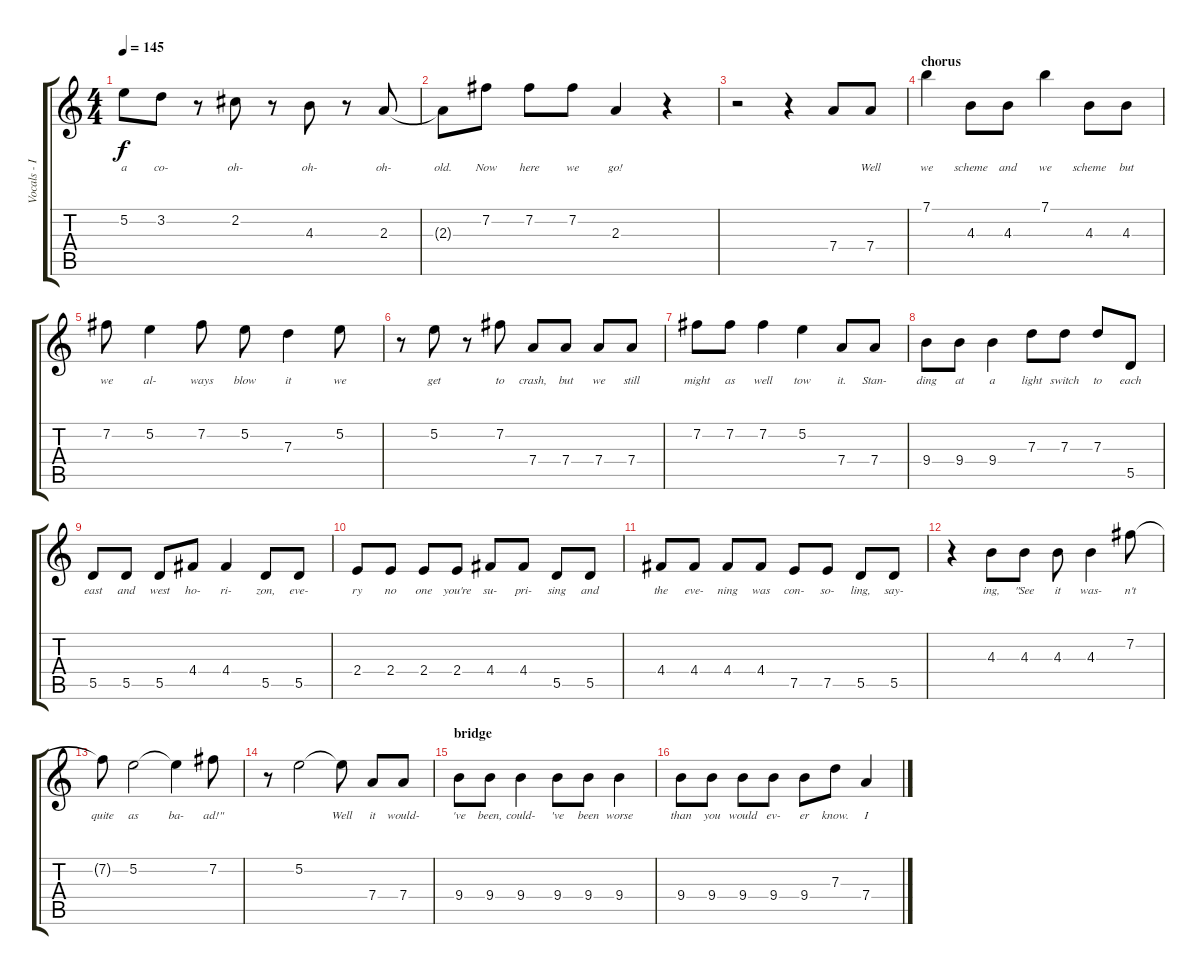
\track ("Vocals - Isaac Brock" "Vocals - I") {instrument electricguitarjazz}
\staff {score tabs}
\tuning (E4 B3 G3 D3 A2 E2) {hide}
\ts (4 4)
\tempo 145
\clef g2
\ks c
5.2.8{lyrics (0 "a") lyrics (1 "") lyrics (2 "") lyrics (3 "") lyrics (4 "") dy f} 3.2.8{lyrics (0 "co-") lyrics (1 "") lyrics (2 "") lyrics (3 "") lyrics (4 "")} r.8 2.2.8{lyrics (0 "oh-") lyrics (1 "") lyrics (2 "") lyrics (3 "") lyrics (4 "")} r.8 4.3.8{lyrics (0 "oh-") lyrics (1 "") lyrics (2 "") lyrics (3 "") lyrics (4 "")} r.8 2.3.8{lyrics (0 "oh-") lyrics (1 "") lyrics (2 "") lyrics (3 "") lyrics (4 "")} |
2.3{t}.8{lyrics (0 "old.") lyrics (1 "") lyrics (2 "") lyrics (3 "") lyrics (4 "")} 7.2.8{lyrics (0 "Now") lyrics (1 "") lyrics (2 "") lyrics (3 "") lyrics (4 "")} 7.2.8{lyrics (0 "here") lyrics (1 "") lyrics (2 "") lyrics (3 "") lyrics (4 "")} 7.2.8{lyrics (0 "we") lyrics (1 "") lyrics (2 "") lyrics (3 "") lyrics (4 "")} 2.3.4{lyrics (0 "go!") lyrics (1 "") lyrics (2 "") lyrics (3 "") lyrics (4 "")} r.4 |
r.2 r.4 7.4.8{lyrics (0 "") lyrics (1 "") lyrics (2 "") lyrics (3 "") lyrics (4 "")} 7.4.8{lyrics (0 "Well") lyrics (1 "") lyrics (2 "") lyrics (3 "") lyrics (4 "")} |
\section ("" "chorus")
7.1.4{lyrics (0 "we") lyrics (1 "") lyrics (2 "") lyrics (3 "") lyrics (4 "")} 4.3.8{lyrics (0 "scheme") lyrics (1 "") lyrics (2 "") lyrics (3 "") lyrics (4 "")} 4.3.8{lyrics (0 "and") lyrics (1 "") lyrics (2 "") lyrics (3 "") lyrics (4 "")} 7.1.4{lyrics (0 "we") lyrics (1 "") lyrics (2 "") lyrics (3 "") lyrics (4 "")} 4.3.8{lyrics (0 "scheme") lyrics (1 "") lyrics (2 "") lyrics (3 "") lyrics (4 "")} 4.3.8{lyrics (0 "but") lyrics (1 "") lyrics (2 "") lyrics (3 "") lyrics (4 "")} |
7.2.8{lyrics (0 "we") lyrics (1 "") lyrics (2 "") lyrics (3 "") lyrics (4 "")} 5.2.4{lyrics (0 "al-") lyrics (1 "") lyrics (2 "") lyrics (3 "") lyrics (4 "")} 7.2.8{lyrics (0 "ways") lyrics (1 "") lyrics (2 "") lyrics (3 "") lyrics (4 "")} 5.2.8{lyrics (0 "blow") lyrics (1 "") lyrics (2 "") lyrics (3 "") lyrics (4 "")} 7.3.4{lyrics (0 "it") lyrics (1 "") lyrics (2 "") lyrics (3 "") lyrics (4 "")} 5.2.8{lyrics (0 "we") lyrics (1 "") lyrics (2 "") lyrics (3 "") lyrics (4 "")} |
r.8 5.2.8{lyrics (0 "get") lyrics (1 "") lyrics (2 "") lyrics (3 "") lyrics (4 "")} r.8 7.2.8{lyrics (0 "to") lyrics (1 "") lyrics (2 "") lyrics (3 "") lyrics (4 "")} 7.4.8{lyrics (0 "crash,") lyrics (1 "") lyrics (2 "") lyrics (3 "") lyrics (4 "")} 7.4.8{lyrics (0 "but") lyrics (1 "") lyrics (2 "") lyrics (3 "") lyrics (4 "")} 7.4.8{lyrics (0 "we") lyrics (1 "") lyrics (2 "") lyrics (3 "") lyrics (4 "")} 7.4.8{lyrics (0 "still") lyrics (1 "") lyrics (2 "") lyrics (3 "") lyrics (4 "")} |
7.2.8{lyrics (0 "might") lyrics (1 "") lyrics (2 "") lyrics (3 "") lyrics (4 "")} 7.2.8{lyrics (0 "as") lyrics (1 "") lyrics (2 "") lyrics (3 "") lyrics (4 "")} 7.2.4{lyrics (0 "well") lyrics (1 "") lyrics (2 "") lyrics (3 "") lyrics (4 "")} 5.2.4{lyrics (0 "tow") lyrics (1 "") lyrics (2 "") lyrics (3 "") lyrics (4 "")} 7.4.8{lyrics (0 "it.") lyrics (1 "") lyrics (2 "") lyrics (3 "") lyrics (4 "")} 7.4.8{lyrics (0 "Stan-") lyrics (1 "") lyrics (2 "") lyrics (3 "") lyrics (4 "")} |
9.4.8{lyrics (0 "ding") lyrics (1 "") lyrics (2 "") lyrics (3 "") lyrics (4 "")} 9.4.8{lyrics (0 "at") lyrics (1 "") lyrics (2 "") lyrics (3 "") lyrics (4 "")} 9.4.4{lyrics (0 "a") lyrics (1 "") lyrics (2 "") lyrics (3 "") lyrics (4 "")} 7.3.8{lyrics (0 "light") lyrics (1 "") lyrics (2 "") lyrics (3 "") lyrics (4 "")} 7.3.8{lyrics (0 "switch") lyrics (1 "") lyrics (2 "") lyrics (3 "") lyrics (4 "")} 7.3.8{lyrics (0 "to") lyrics (1 "") lyrics (2 "") lyrics (3 "") lyrics (4 "")} 5.5.8{lyrics (0 "each") lyrics (1 "") lyrics (2 "") lyrics (3 "") lyrics (4 "")} |
5.5.8{lyrics (0 "east") lyrics (1 "") lyrics (2 "") lyrics (3 "") lyrics (4 "")} 5.5.8{lyrics (0 "and") lyrics (1 "") lyrics (2 "") lyrics (3 "") lyrics (4 "")} 5.5.8{lyrics (0 "west") lyrics (1 "") lyrics (2 "") lyrics (3 "") lyrics (4 "")} 4.4.8{lyrics (0 "ho-") lyrics (1 "") lyrics (2 "") lyrics (3 "") lyrics (4 "")} 4.4.4{lyrics (0 "ri-") lyrics (1 "") lyrics (2 "") lyrics (3 "") lyrics (4 "")} 5.5.8{lyrics (0 "zon,") lyrics (1 "") lyrics (2 "") lyrics (3 "") lyrics (4 "")} 5.5.8{lyrics (0 "eve-") lyrics (1 "") lyrics (2 "") lyrics (3 "") lyrics (4 "")} |
2.4.8{lyrics (0 "ry") lyrics (1 "") lyrics (2 "") lyrics (3 "") lyrics (4 "")} 2.4.8{lyrics (0 "no") lyrics (1 "") lyrics (2 "") lyrics (3 "") lyrics (4 "")} 2.4.8{lyrics (0 "one") lyrics (1 "") lyrics (2 "") lyrics (3 "") lyrics (4 "")} 2.4.8{lyrics (0 "you're") lyrics (1 "") lyrics (2 "") lyrics (3 "") lyrics (4 "")} 4.4.8{lyrics (0 "su-") lyrics (1 "") lyrics (2 "") lyrics (3 "") lyrics (4 "")} 4.4.8{lyrics (0 "pri-") lyrics (1 "") lyrics (2 "") lyrics (3 "") lyrics (4 "")} 5.5.8{lyrics (0 "sing") lyrics (1 "") lyrics (2 "") lyrics (3 "") lyrics (4 "")} 5.5.8{lyrics (0 "and") lyrics (1 "") lyrics (2 "") lyrics (3 "") lyrics (4 "")} |
4.4.8{lyrics (0 "the") lyrics (1 "") lyrics (2 "") lyrics (3 "") lyrics (4 "")} 4.4.8{lyrics (0 "eve-") lyrics (1 "") lyrics (2 "") lyrics (3 "") lyrics (4 "")} 4.4.8{lyrics (0 "ning") lyrics (1 "") lyrics (2 "") lyrics (3 "") lyrics (4 "")} 4.4.8{lyrics (0 "was") lyrics (1 "") lyrics (2 "") lyrics (3 "") lyrics (4 "")} 7.5.8{lyrics (0 "con-") lyrics (1 "") lyrics (2 "") lyrics (3 "") lyrics (4 "")} 7.5.8{lyrics (0 "so-") lyrics (1 "") lyrics (2 "") lyrics (3 "") lyrics (4 "")} 5.5.8{lyrics (0 "ling,") lyrics (1 "") lyrics (2 "") lyrics (3 "") lyrics (4 "")} 5.5.8{lyrics (0 "say-") lyrics (1 "") lyrics (2 "") lyrics (3 "") lyrics (4 "")} |
r.4 4.3.8{lyrics (0 "ing,") lyrics (1 "") lyrics (2 "") lyrics (3 "") lyrics (4 "")} 4.3.8{lyrics (0 "\"See") lyrics (1 "") lyrics (2 "") lyrics (3 "") lyrics (4 "")} 4.3.8{lyrics (0 "it") lyrics (1 "") lyrics (2 "") lyrics (3 "") lyrics (4 "")} 4.3.4{lyrics (0 "was-") lyrics (1 "") lyrics (2 "") lyrics (3 "") lyrics (4 "")} 7.2.8{lyrics (0 "n't") lyrics (1 "") lyrics (2 "") lyrics (3 "") lyrics (4 "")} |
7.2{t}.8{lyrics (0 "quite") lyrics (1 "") lyrics (2 "") lyrics (3 "") lyrics (4 "")} 5.2.2{lyrics (0 "as") lyrics (1 "") lyrics (2 "") lyrics (3 "") lyrics (4 "")} 5.2{t}.4{lyrics (0 "ba-") lyrics (1 "") lyrics (2 "") lyrics (3 "") lyrics (4 "")} 7.2.8{lyrics (0 "ad!\"") lyrics (1 "") lyrics (2 "") lyrics (3 "") lyrics (4 "")} |
r.8 5.2.2{lyrics (0 "") lyrics (1 "") lyrics (2 "") lyrics (3 "") lyrics (4 "")} 5.2{t}.8{lyrics (0 "Well") lyrics (1 "") lyrics (2 "") lyrics (3 "") lyrics (4 "")} 7.4.8{lyrics (0 "it") lyrics (1 "") lyrics (2 "") lyrics (3 "") lyrics (4 "")} 7.4.8{lyrics (0 "would-") lyrics (1 "") lyrics (2 "") lyrics (3 "") lyrics (4 "")} |
\section ("" "bridge")
9.4.8{lyrics (0 "'ve") lyrics (1 "") lyrics (2 "") lyrics (3 "") lyrics (4 "")} 9.4.8{lyrics (0 "been,") lyrics (1 "") lyrics (2 "") lyrics (3 "") lyrics (4 "")} 9.4.4{lyrics (0 "could-") lyrics (1 "") lyrics (2 "") lyrics (3 "") lyrics (4 "")} 9.4.8{lyrics (0 "'ve") lyrics (1 "") lyrics (2 "") lyrics (3 "") lyrics (4 "")} 9.4.8{lyrics (0 "been") lyrics (1 "") lyrics (2 "") lyrics (3 "") lyrics (4 "")} 9.4.4{lyrics (0 "worse") lyrics (1 "") lyrics (2 "") lyrics (3 "") lyrics (4 "")} |
9.4.8{lyrics (0 "than") lyrics (1 "") lyrics (2 "") lyrics (3 "") lyrics (4 "")} 9.4.8{lyrics (0 "you") lyrics (1 "") lyrics (2 "") lyrics (3 "") lyrics (4 "")} 9.4.8{lyrics (0 "would") lyrics (1 "") lyrics (2 "") lyrics (3 "") lyrics (4 "")} 9.4.8{lyrics (0 "ev-") lyrics (1 "") lyrics (2 "") lyrics (3 "") lyrics (4 "")} 9.4.8{lyrics (0 "er") lyrics (1 "") lyrics (2 "") lyrics (3 "") lyrics (4 "")} 7.3.8{lyrics (0 "know.") lyrics (1 "") lyrics (2 "") lyrics (3 "") lyrics (4 "")} 7.4.4{lyrics (0 "I") lyrics (1 "") lyrics (2 "") lyrics (3 "") lyrics (4 "")}
